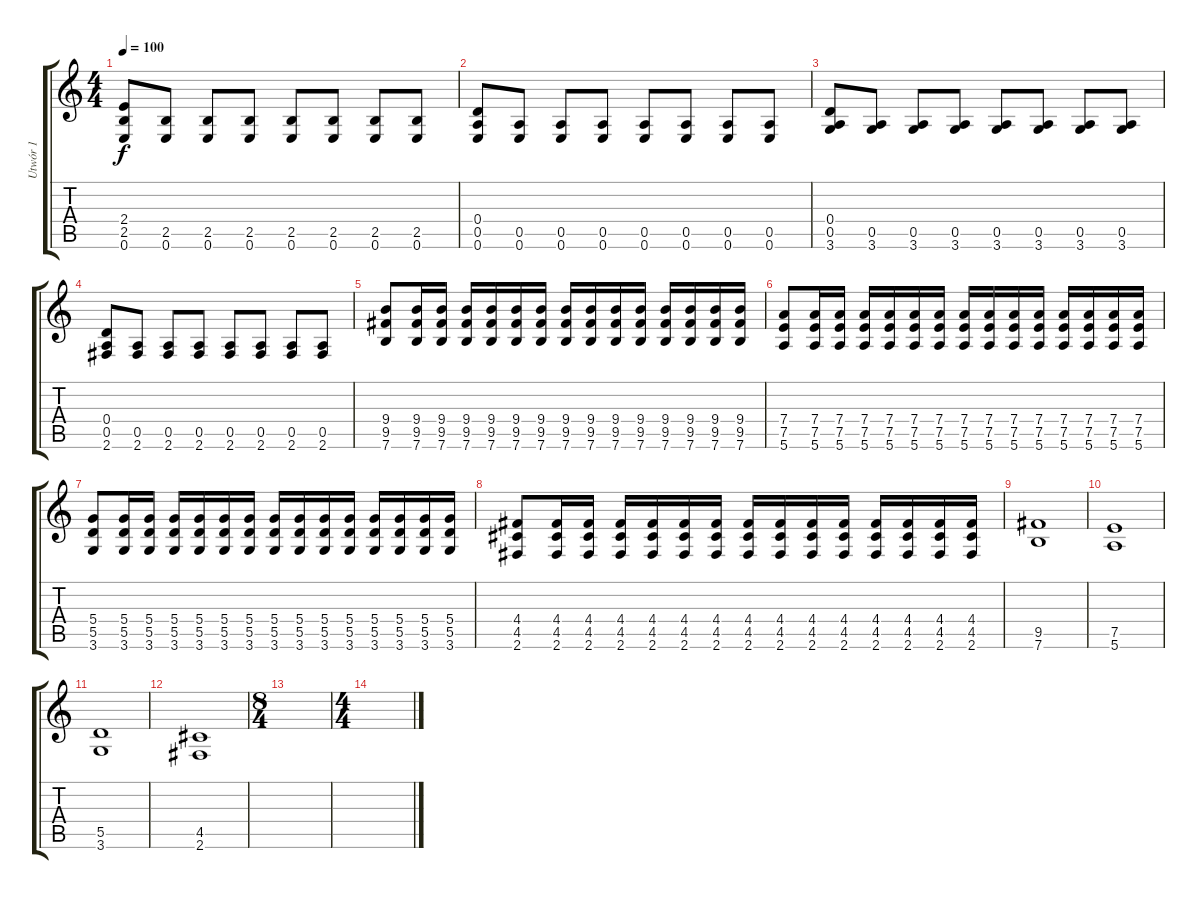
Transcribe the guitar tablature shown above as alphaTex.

\track ("Utwór 1" "Utwór 1") {instrument distortionguitar}
\staff {score tabs}
\tuning (E4 B3 G3 D3 A2 E2) {hide}
\ts (4 4)
\tempo 100
\clef g2
\ks c
(2.4 2.5 0.6).8{dy f} (2.5 0.6).8 (2.5 0.6).8 (2.5 0.6).8 (2.5 0.6).8 (2.5 0.6).8 (2.5 0.6).8 (2.5 0.6).8 |
(0.4 0.5 0.6).8 (0.5 0.6).8 (0.5 0.6).8 (0.5 0.6).8 (0.5 0.6).8 (0.5 0.6).8 (0.5 0.6).8 (0.5 0.6).8 |
(0.4 0.5 3.6).8 (0.5 3.6).8 (0.5 3.6).8 (0.5 3.6).8 (0.5 3.6).8 (0.5 3.6).8 (0.5 3.6).8 (0.5 3.6).8 |
(0.4 0.5 2.6).8 (0.5 2.6).8 (0.5 2.6).8 (0.5 2.6).8 (0.5 2.6).8 (0.5 2.6).8 (0.5 2.6).8 (0.5 2.6).8 |
(9.4 9.5 7.6).8 (9.4 9.5 7.6).16 (9.4 9.5 7.6).16 (9.4 9.5 7.6).16 (9.4 9.5 7.6).16 (9.4 9.5 7.6).16 (9.4 9.5 7.6).16 (9.4 9.5 7.6).16 (9.4 9.5 7.6).16 (9.4 9.5 7.6).16 (9.4 9.5 7.6).16 (9.4 9.5 7.6).16 (9.4 9.5 7.6).16 (9.4 9.5 7.6).16 (9.4 9.5 7.6).16 |
(7.4 7.5 5.6).8 (7.4 7.5 5.6).16 (7.4 7.5 5.6).16 (7.4 7.5 5.6).16 (7.4 7.5 5.6).16 (7.4 7.5 5.6).16 (7.4 7.5 5.6).16 (7.4 7.5 5.6).16 (7.4 7.5 5.6).16 (7.4 7.5 5.6).16 (7.4 7.5 5.6).16 (7.4 7.5 5.6).16 (7.4 7.5 5.6).16 (7.4 7.5 5.6).16 (7.4 7.5 5.6).16 |
(5.4 5.5 3.6).8 (5.4 5.5 3.6).16 (5.4 5.5 3.6).16 (5.4 5.5 3.6).16 (5.4 5.5 3.6).16 (5.4 5.5 3.6).16 (5.4 5.5 3.6).16 (5.4 5.5 3.6).16 (5.4 5.5 3.6).16 (5.4 5.5 3.6).16 (5.4 5.5 3.6).16 (5.4 5.5 3.6).16 (5.4 5.5 3.6).16 (5.4 5.5 3.6).16 (5.4 5.5 3.6).16 |
(4.4 4.5 2.6).8 (4.4 4.5 2.6).16 (4.4 4.5 2.6).16 (4.4 4.5 2.6).16 (4.4 4.5 2.6).16 (4.4 4.5 2.6).16 (4.4 4.5 2.6).16 (4.4 4.5 2.6).16 (4.4 4.5 2.6).16 (4.4 4.5 2.6).16 (4.4 4.5 2.6).16 (4.4 4.5 2.6).16 (4.4 4.5 2.6).16 (4.4 4.5 2.6).16 (4.4 4.5 2.6).16 |
(9.5 7.6).1 |
(7.5 5.6).1 |
(5.5 3.6).1 |
(4.5 2.6).1 |
\ts (8 4)
|
\ts (4 4)
